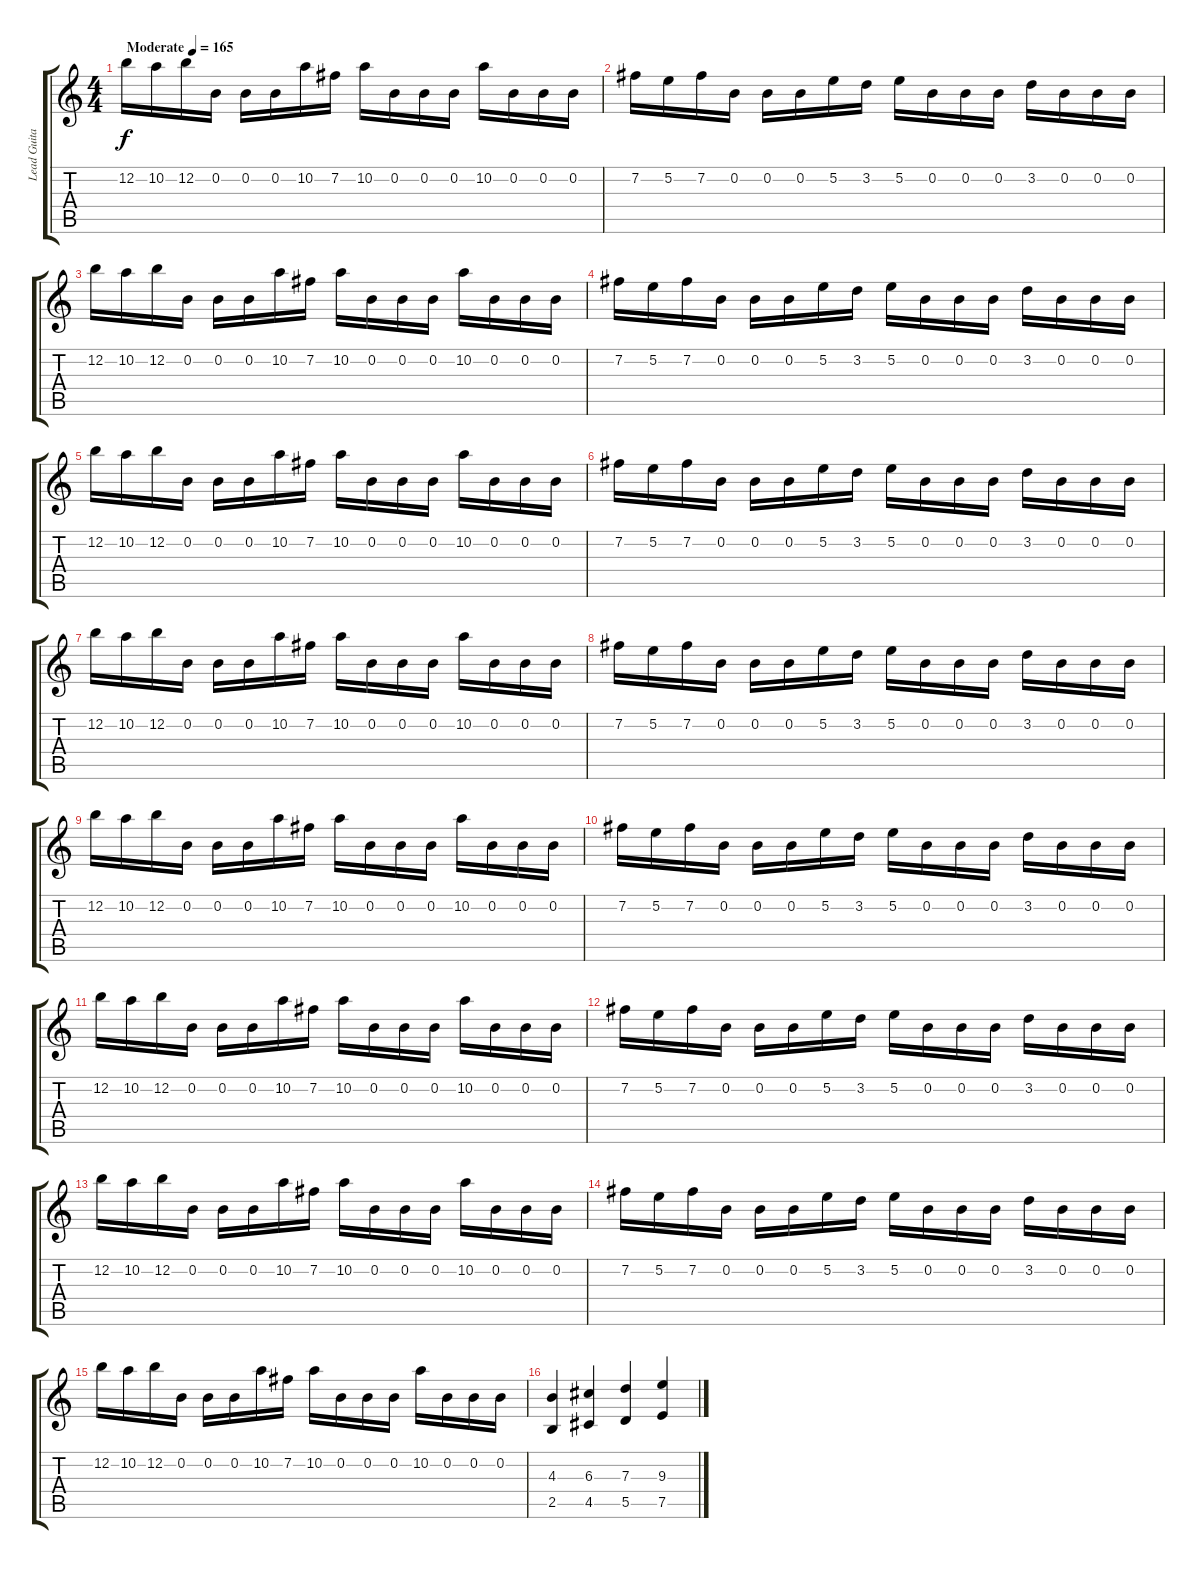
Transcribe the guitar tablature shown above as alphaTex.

\track ("Lead Guitar" "Lead Guita") {instrument distortionguitar}
\staff {score tabs}
\tuning (E4 B3 G3 D3 A2 E2) {hide}
\ts (4 4)
\tempo (165 "Moderate")
\clef g2
\ks c
12.2.16{dy f instrument distortionguitar} 10.2.16 12.2.16 0.2.16 0.2.16 0.2.16 10.2.16 7.2.16 10.2.16 0.2.16 0.2.16 0.2.16 10.2.16 0.2.16 0.2.16 0.2.16 |
7.2.16 5.2.16 7.2.16 0.2.16 0.2.16 0.2.16 5.2.16 3.2.16 5.2.16 0.2.16 0.2.16 0.2.16 3.2.16 0.2.16 0.2.16 0.2.16 |
12.2.16 10.2.16 12.2.16 0.2.16 0.2.16 0.2.16 10.2.16 7.2.16 10.2.16 0.2.16 0.2.16 0.2.16 10.2.16 0.2.16 0.2.16 0.2.16 |
7.2.16 5.2.16 7.2.16 0.2.16 0.2.16 0.2.16 5.2.16 3.2.16 5.2.16 0.2.16 0.2.16 0.2.16 3.2.16 0.2.16 0.2.16 0.2.16 |
12.2.16 10.2.16 12.2.16 0.2.16 0.2.16 0.2.16 10.2.16 7.2.16 10.2.16 0.2.16 0.2.16 0.2.16 10.2.16 0.2.16 0.2.16 0.2.16 |
7.2.16 5.2.16 7.2.16 0.2.16 0.2.16 0.2.16 5.2.16 3.2.16 5.2.16 0.2.16 0.2.16 0.2.16 3.2.16 0.2.16 0.2.16 0.2.16 |
12.2.16 10.2.16 12.2.16 0.2.16 0.2.16 0.2.16 10.2.16 7.2.16 10.2.16 0.2.16 0.2.16 0.2.16 10.2.16 0.2.16 0.2.16 0.2.16 |
7.2.16 5.2.16 7.2.16 0.2.16 0.2.16 0.2.16 5.2.16 3.2.16 5.2.16 0.2.16 0.2.16 0.2.16 3.2.16 0.2.16 0.2.16 0.2.16 |
12.2.16 10.2.16 12.2.16 0.2.16 0.2.16 0.2.16 10.2.16 7.2.16 10.2.16 0.2.16 0.2.16 0.2.16 10.2.16 0.2.16 0.2.16 0.2.16 |
7.2.16 5.2.16 7.2.16 0.2.16 0.2.16 0.2.16 5.2.16 3.2.16 5.2.16 0.2.16 0.2.16 0.2.16 3.2.16 0.2.16 0.2.16 0.2.16 |
12.2.16 10.2.16 12.2.16 0.2.16 0.2.16 0.2.16 10.2.16 7.2.16 10.2.16 0.2.16 0.2.16 0.2.16 10.2.16 0.2.16 0.2.16 0.2.16 |
7.2.16 5.2.16 7.2.16 0.2.16 0.2.16 0.2.16 5.2.16 3.2.16 5.2.16 0.2.16 0.2.16 0.2.16 3.2.16 0.2.16 0.2.16 0.2.16 |
12.2.16 10.2.16 12.2.16 0.2.16 0.2.16 0.2.16 10.2.16 7.2.16 10.2.16 0.2.16 0.2.16 0.2.16 10.2.16 0.2.16 0.2.16 0.2.16 |
7.2.16 5.2.16 7.2.16 0.2.16 0.2.16 0.2.16 5.2.16 3.2.16 5.2.16 0.2.16 0.2.16 0.2.16 3.2.16 0.2.16 0.2.16 0.2.16 |
12.2.16 10.2.16 12.2.16 0.2.16 0.2.16 0.2.16 10.2.16 7.2.16 10.2.16 0.2.16 0.2.16 0.2.16 10.2.16 0.2.16 0.2.16 0.2.16 |
(4.3 2.5).4 (6.3 4.5).4 (7.3 5.5).4 (9.3 7.5).4
